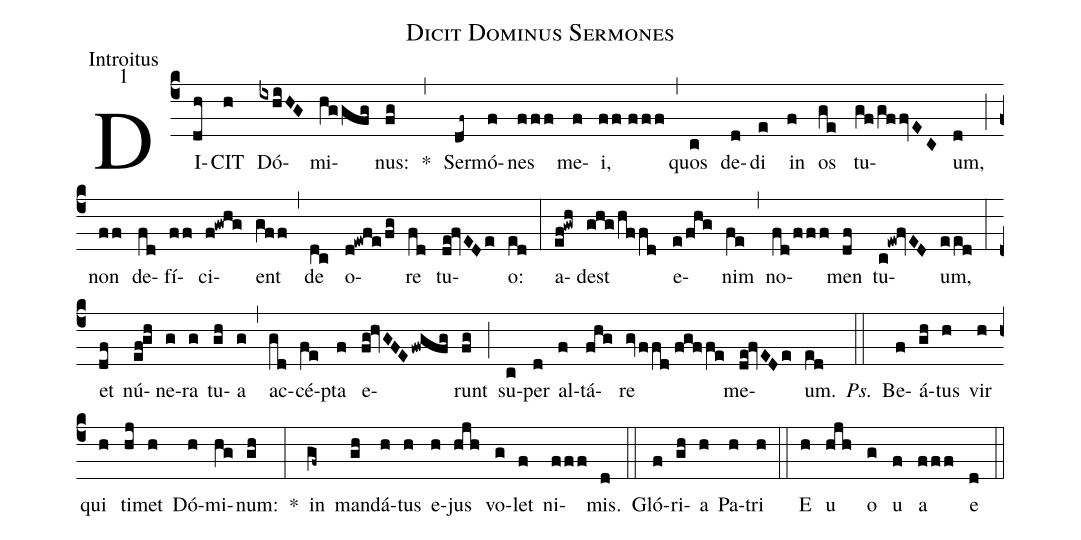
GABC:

name:Dicit Dominus Sermones;
office-part:Introitus;
mode:1;
%%
(c4) DI(dh)CIT(h) Dó(ixhiHG)mi(hggfg)nus:(fg) *(,) Ser(df~)mó(f)nes(fff) me(f)i,(ff//fff) (,) quos(c) de(d)di(e) in(f) os(ge) tu(gf/gffvEC)um,(d) (;) non(ff) de(fd)fí(ff)ci(f!gwhg)ent(gff) (,) de(dc) o(d!ewfe/fg)re(fd) tu(de!fvEDe)o:(ed) (:) a(ef!gwh)dest(ghg/hffd) e(e/fhg)nim(fe) (,) no(fd/fff)men(df) tu(c!ew!fvED)um,(eed) (:) et(df) nú(ef!gh)ne(g)ra(g) tu(gh)a(g) (,) ac(gd)cé(fe)pta(f) e(fg!hvGFEfwgfg)runt(fg) (;) su(c)per(d) al(f)tá(fhg)re(gv/ffd//fgffe) me(de!fvEDe)um.(ed) <i>Ps.</i>(::) Be(f)á(gh)tus(h) vir(h) qui(h) ti(hj)met(h) Dó(h)mi(hg)num:(gh) *(:) in(gf~) man(gh)dá(h)tus(h) e(h)jus(hjh) vo(g)let(f) ni(fff)mis.(d) (::) Gló(f)ri(gh)a(h) Pa(h)tri(h) (::) E(h) u(hjh) o(g) u(f) a(fff) e(d) (::)
